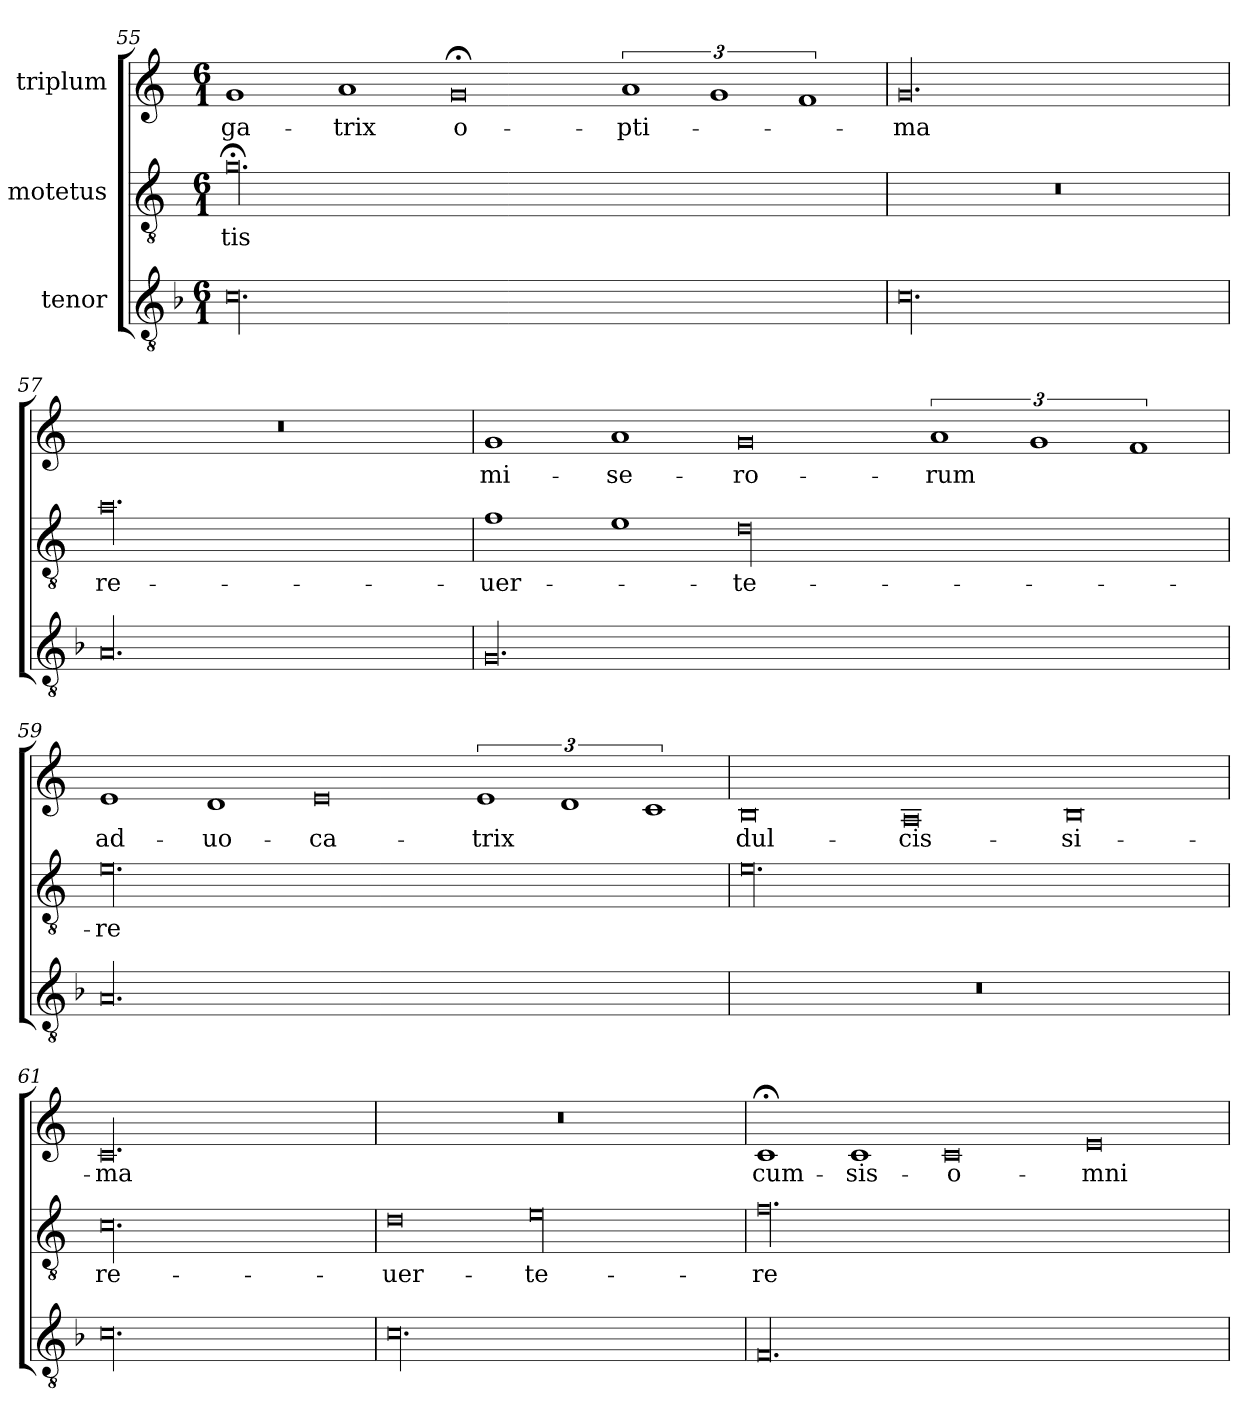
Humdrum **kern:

**kern	**kern	**text	**kern	**text
*part3	*part2	*part2	*part1	*part1
*staff3	*staff2	*staff2	*staff1	*staff1
*I"tenor	*I"motetus	*	*I"triplum	*
*clefGv2	*clefGv2	*	*clefG2	*
*k[b-]	*k[]	*	*k[]	*
*F:	*C:	*	*C:	*
*M6/1	*M6/1	*	*M6/1	*
=55	=55	=55	=55	=55
00.c\	00.g;<\	-tis	1g/	-ga-
.	.	.	1a/	-trix
.	.	.	0g;</	o-
.	.	.	3%2a/	-pti-
.	.	.	3%2g/	.
.	.	.	3%2f/	.
=56	=56	=56	=56	=56
00.c\	00.r	.	00.g/	-ma
=57	=57	=57	=57	=57
00.A/	00.a\	re-	00.r	.
=58	=58	=58	=58	=58
00.G/	1f\	-uer-	1g/	mi-
.	1e\	.	1a/	-se-
.	00d\	-te-	0g/	-ro-
.	.	.	3%2a/	-rum
.	.	.	3%2g/	.
.	.	.	3%2f/	.
=59	=59	=59	=59	=59
00.A/	00.e\	-re	1e/	ad-
.	.	.	1d/	-uo-
.	.	.	0e/	-ca-
.	.	.	3%2e/	-trix
.	.	.	3%2d/	.
.	.	.	3%2c/	.
=60	=60	=60	=60	=60
00.r	00.e\	.	0B/	dul-
.	.	.	0A/	-cis-
.	.	.	0B/	-si-
=61	=61	=61	=61	=61
00.c\	00.c\	re-	00.c/	-ma
=62	=62	=62	=62	=62
00.c\	0d\	-uer-	00.r	.
.	00e\	-te-	.	.
=63	=63	=63	=63	=63
00.F/	00.f\	-re	1c;</	cum-
.	.	.	1c/	sis-
.	.	.	0c/	o-
.	.	.	0e/	-mni
=	=	=	=	=
*-	*-	*-	*-	*-
